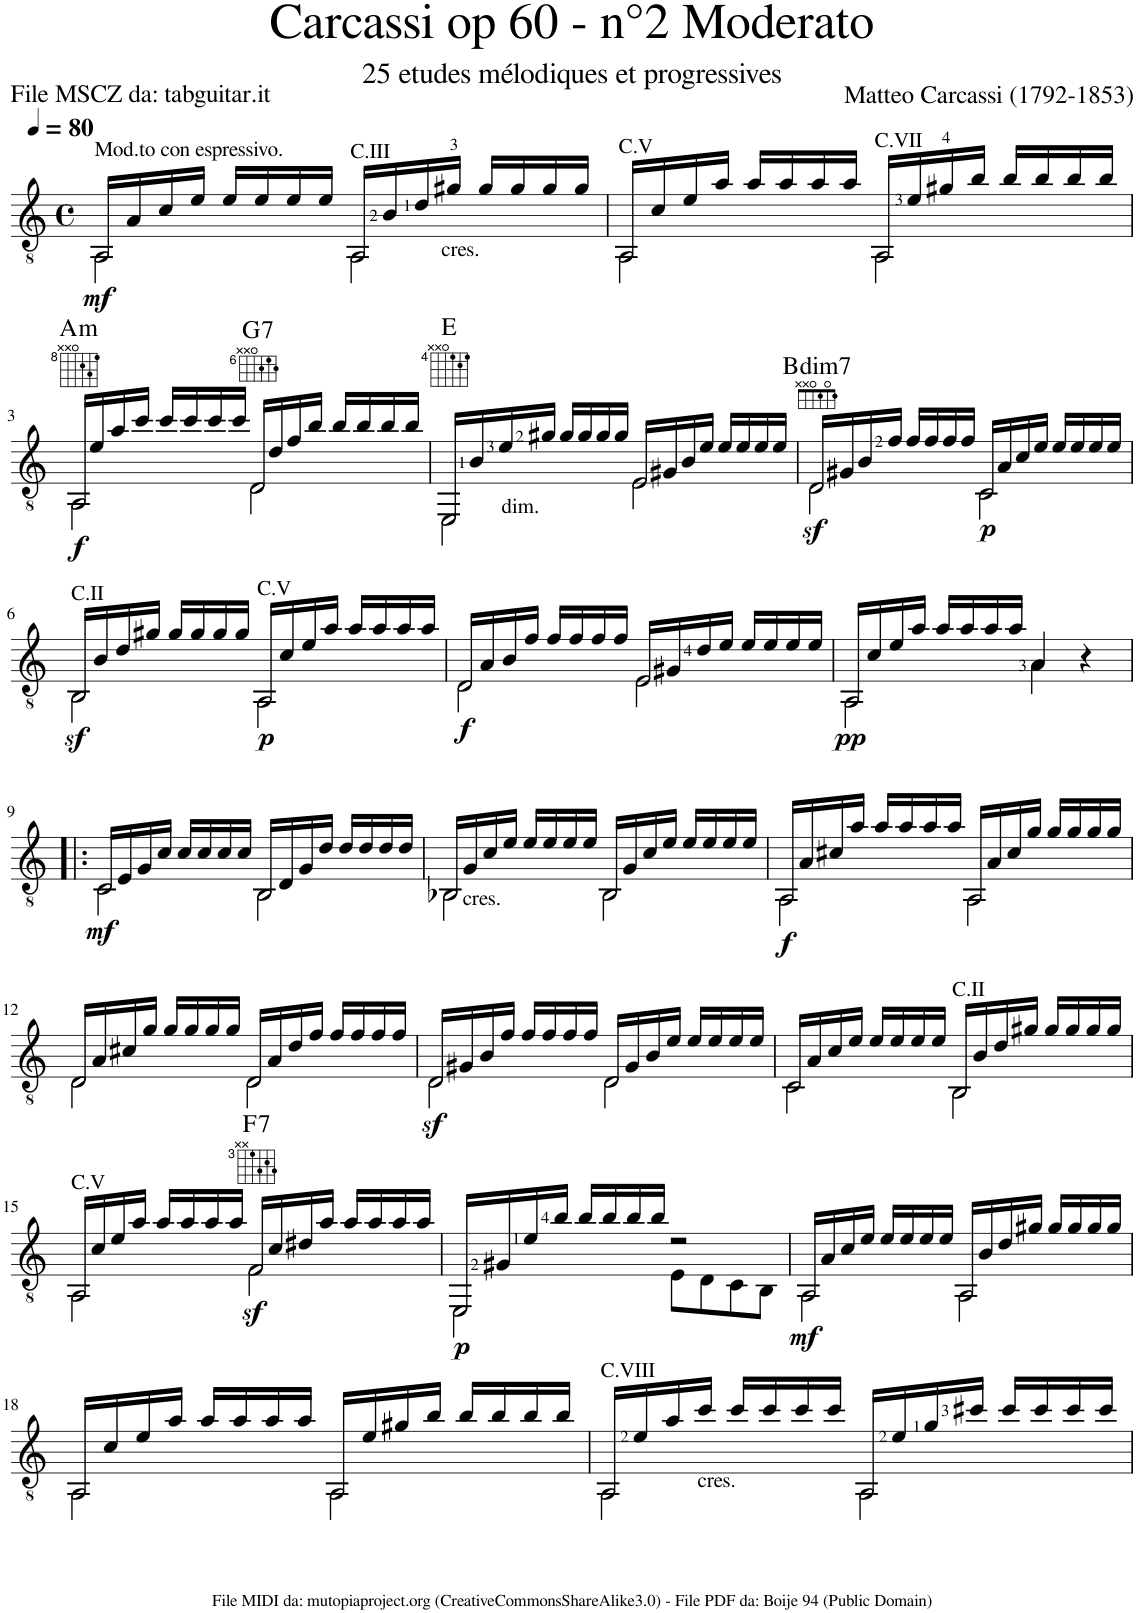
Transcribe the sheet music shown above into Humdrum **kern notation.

**kern	**dynam	**harte
*part1	*part1	*part1
*staff1	*staff1	*
*I"Guitar	*	*
*I'Guit.	*	*
*clefGv2	*	*
*k[]	*	*
*M4/4	*	*
*met(c)	*	*
*MM80	*	*
=1	=1	=1
!LO:TX:a:t=Mod.to con espressivo.	!	!
!LO:N:head=open	!LO:DY:b	!
*^	*	*
16AA/LL	2AA\	mf	.
16A/	.	.	.
16c/	.	.	.
16e/JJ	.	.	.
16e/LL	.	.	.
16e/	.	.	.
16e/	.	.	.
16e/JJ	.	.	.
!LO:TX:a:t=C.III	!	!	!
!LO:N:head=open	!	!	!
16AA/LL	2AA\	.	.
16B/	.	.	.
16d/	.	.	.
!LO:TX:b:t=cres.	!	!	!
16g#X/JJ	.	.	.
16g#/LL	.	.	.
16g#/	.	.	.
16g#/	.	.	.
16g#/JJ	.	.	.
=2	=2	=2	=2
!LO:TX:a:t=C.V	!	!	!
!LO:N:head=open	!	!	!
16AA/LL	2AA\	.	.
16c/	.	.	.
16e/	.	.	.
16a/JJ	.	.	.
16a/LL	.	.	.
16a/	.	.	.
16a/	.	.	.
16a/JJ	.	.	.
!LO:TX:a:t=C.VII	!	!	!
!LO:N:head=open	!	!	!
16AA/LL	2AA\	.	.
16e/	.	.	.
16g#X/	.	.	.
16b/JJ	.	.	.
16b/LL	.	.	.
16b/	.	.	.
16b/	.	.	.
16b/JJ	.	.	.
!!LO:LB:g=z	!!
=3	=3	=3	=3
!LO:N:head=open	!	!LO:DY:b	!LO:H:kt=m
16AA/LL	2AA\	f	A:min
16e/	.	.	.
16a/	.	.	.
16cc/JJ	.	.	.
16cc/LL	.	.	.
16cc/	.	.	.
16cc/	.	.	.
16cc/JJ	.	.	.
!LO:N:head=open	!	!	!LO:H:kt=7
16D/LL	2D\	.	G:7
16d/	.	.	.
16f/	.	.	.
16b/JJ	.	.	.
16b/LL	.	.	.
16b/	.	.	.
16b/	.	.	.
16b/JJ	.	.	.
=4	=4	=4	=4
!LO:N:head=open	!	!	!
16EE/LL	2EE\	.	E:maj
16B/	.	.	.
!LO:TX:b:t=dim.	!	!	!
16e/	.	.	.
16g#X/JJ	.	.	.
16g#/LL	.	.	.
16g#/	.	.	.
16g#/	.	.	.
16g#/JJ	.	.	.
!LO:N:head=open	!	!	!
16E/LL	2E\	.	.
16G#X/	.	.	.
16B/	.	.	.
16e/JJ	.	.	.
16e/LL	.	.	.
16e/	.	.	.
16e/	.	.	.
16e/JJ	.	.	.
=5	=5	=5	=5
!LO:N:head=open	!	!LO:DY:b	!LO:H:kt=dim7
16D/LL	2D\	sf	B:dim7
16G#X/	.	.	.
16B/	.	.	.
16f/JJ	.	.	.
16f/LL	.	.	.
16f/	.	.	.
16f/	.	.	.
16f/JJ	.	.	.
!LO:N:head=open	!	!LO:DY:b	!
16C/LL	2C\	p	.
16A/	.	.	.
16c/	.	.	.
16e/JJ	.	.	.
16e/LL	.	.	.
16e/	.	.	.
16e/	.	.	.
16e/JJ	.	.	.
!!LO:LB:g=z	!!
=6	=6	=6	=6
!LO:TX:a:t=C.II	!	!	!
!LO:N:head=open	!	!LO:DY:b	!
16BB/LL	2BB\	sf	.
16B/	.	.	.
16d/	.	.	.
16g#X/JJ	.	.	.
16g#/LL	.	.	.
16g#/	.	.	.
16g#/	.	.	.
16g#/JJ	.	.	.
!LO:TX:a:t=C.V	!	!	!
!LO:N:head=open	!	!LO:DY:b	!
16AA/LL	2AA\	p	.
16c/	.	.	.
16e/	.	.	.
16a/JJ	.	.	.
16a/LL	.	.	.
16a/	.	.	.
16a/	.	.	.
16a/JJ	.	.	.
=7	=7	=7	=7
!LO:N:head=open	!	!LO:DY:b	!
16D/LL	2D\	f	.
16A/	.	.	.
16B/	.	.	.
16f/JJ	.	.	.
16f/LL	.	.	.
16f/	.	.	.
16f/	.	.	.
16f/JJ	.	.	.
!LO:N:head=open	!	!	!
16E/LL	2E\	.	.
16G#X/	.	.	.
16d/	.	.	.
16e/JJ	.	.	.
16e/LL	.	.	.
16e/	.	.	.
16e/	.	.	.
16e/JJ	.	.	.
=8	=8	=8	=8
!LO:N:head=open	!	!LO:DY:b	!
16AA/LL	2AA\	pp	.
16c/	.	.	.
16e/	.	.	.
16a/JJ	.	.	.
16a/LL	.	.	.
16a/	.	.	.
16a/	.	.	.
16a/JJ	.	.	.
4A/	4A\	.	.
4r	4ryy	.	.
!!LO:LB:g=z	!!
=9!|:	=9!|:	=9!|:	=9!|:
!LO:N:head=open	!	!LO:DY:b	!
16C/LL	2C\	mf	.
16E/	.	.	.
16G/	.	.	.
16c/JJ	.	.	.
16c/LL	.	.	.
16c/	.	.	.
16c/	.	.	.
16c/JJ	.	.	.
!LO:N:head=open	!	!	!
16BB/LL	2BB\	.	.
16D/	.	.	.
16G/	.	.	.
16d/JJ	.	.	.
16d/LL	.	.	.
16d/	.	.	.
16d/	.	.	.
16d/JJ	.	.	.
=10	=10	=10	=10
!LO:N:head=open	!	!	!
16BB-X/LL	2BB-\	.	.
!LO:TX:b:t=cres.	!	!	!
16G/	.	.	.
16c/	.	.	.
16e/JJ	.	.	.
16e/LL	.	.	.
16e/	.	.	.
16e/	.	.	.
16e/JJ	.	.	.
!LO:N:head=open	!	!	!
16BB-/LL	2BB-\	.	.
16G/	.	.	.
16c/	.	.	.
16e/JJ	.	.	.
16e/LL	.	.	.
16e/	.	.	.
16e/	.	.	.
16e/JJ	.	.	.
=11	=11	=11	=11
!LO:N:head=open	!	!LO:DY:b	!
16AA/LL	2AA\	f	.
16A/	.	.	.
16c#X/	.	.	.
16a/JJ	.	.	.
16a/LL	.	.	.
16a/	.	.	.
16a/	.	.	.
16a/JJ	.	.	.
!LO:N:head=open	!	!	!
16AA/LL	2AA\	.	.
16A/	.	.	.
16c#/	.	.	.
16g/JJ	.	.	.
16g/LL	.	.	.
16g/	.	.	.
16g/	.	.	.
16g/JJ	.	.	.
!!LO:LB:g=z	!!
=12	=12	=12	=12
!LO:N:head=open	!	!	!
16D/LL	2D\	.	.
16A/	.	.	.
16c#X/	.	.	.
16g/JJ	.	.	.
16g/LL	.	.	.
16g/	.	.	.
16g/	.	.	.
16g/JJ	.	.	.
!LO:N:head=open	!	!	!
16D/LL	2D\	.	.
16A/	.	.	.
16d/	.	.	.
16f/JJ	.	.	.
16f/LL	.	.	.
16f/	.	.	.
16f/	.	.	.
16f/JJ	.	.	.
=13	=13	=13	=13
!LO:N:head=open	!	!LO:DY:b	!
16D/LL	2D\	sf	.
16G#X/	.	.	.
16B/	.	.	.
16f/JJ	.	.	.
16f/LL	.	.	.
16f/	.	.	.
16f/	.	.	.
16f/JJ	.	.	.
!LO:N:head=open	!	!	!
16D/LL	2D\	.	.
16G#/	.	.	.
16B/	.	.	.
16e/JJ	.	.	.
16e/LL	.	.	.
16e/	.	.	.
16e/	.	.	.
16e/JJ	.	.	.
=14	=14	=14	=14
!LO:N:head=open	!	!	!
16C/LL	2C\	.	.
16A/	.	.	.
16c/	.	.	.
16e/JJ	.	.	.
16e/LL	.	.	.
16e/	.	.	.
16e/	.	.	.
16e/JJ	.	.	.
!LO:TX:a:t=C.II	!	!	!
!LO:N:head=open	!	!	!
16BB/LL	2BB\	.	.
16B/	.	.	.
16d/	.	.	.
16g#X/JJ	.	.	.
16g#/LL	.	.	.
16g#/	.	.	.
16g#/	.	.	.
16g#/JJ	.	.	.
!!LO:LB:g=z	!!
=15	=15	=15	=15
!LO:TX:a:t=C.V	!	!	!
!LO:N:head=open	!	!	!
16AA/LL	2AA\	.	.
16c/	.	.	.
16e/	.	.	.
16a/JJ	.	.	.
16a/LL	.	.	.
16a/	.	.	.
16a/	.	.	.
16a/JJ	.	.	.
!LO:N:head=open	!	!LO:DY:b	!LO:H:kt=7
16F/LL	2F\	sf	F:7
16c/	.	.	.
16d#X/	.	.	.
16a/JJ	.	.	.
16a/LL	.	.	.
16a/	.	.	.
16a/	.	.	.
16a/JJ	.	.	.
=16	=16	=16	=16
!LO:N:head=open	!	!LO:DY:b	!
16EE/LL	2EE\	p	.
16G#X/	.	.	.
16e/	.	.	.
16b/JJ	.	.	.
16b/LL	.	.	.
16b/	.	.	.
16b/	.	.	.
16b/JJ	.	.	.
2r	8E\L	.	.
.	8D\	.	.
.	8C\	.	.
.	8BB\J	.	.
=17	=17	=17	=17
!LO:N:head=open	!	!LO:DY:b	!
16AA/LL	2AA\	mf	.
16A/	.	.	.
16c/	.	.	.
16e/JJ	.	.	.
16e/LL	.	.	.
16e/	.	.	.
16e/	.	.	.
16e/JJ	.	.	.
!LO:N:head=open	!	!	!
16AA/LL	2AA\	.	.
16B/	.	.	.
16d/	.	.	.
16g#X/JJ	.	.	.
16g#/LL	.	.	.
16g#/	.	.	.
16g#/	.	.	.
16g#/JJ	.	.	.
!!LO:LB:g=z	!!
=18	=18	=18	=18
!LO:N:head=open	!	!	!
16AA/LL	2AA\	.	.
16c/	.	.	.
16e/	.	.	.
16a/JJ	.	.	.
16a/LL	.	.	.
16a/	.	.	.
16a/	.	.	.
16a/JJ	.	.	.
!LO:N:head=open	!	!	!
16AA/LL	2AA\	.	.
16e/	.	.	.
16g#X/	.	.	.
16b/JJ	.	.	.
16b/LL	.	.	.
16b/	.	.	.
16b/	.	.	.
16b/JJ	.	.	.
=19	=19	=19	=19
!LO:TX:a:t=C.VIII	!	!	!
!LO:N:head=open	!	!	!
16AA/LL	2AA\	.	.
16e/	.	.	.
16a/	.	.	.
!LO:TX:b:t=cres.	!	!	!
16cc/JJ	.	.	.
16cc/LL	.	.	.
16cc/	.	.	.
16cc/	.	.	.
16cc/JJ	.	.	.
!LO:N:head=open	!	!	!
16AA/LL	2AA\	.	.
16e/	.	.	.
16g/	.	.	.
16cc#X/JJ	.	.	.
16cc#/LL	.	.	.
16cc#/	.	.	.
16cc#/	.	.	.
16cc#/JJ	.	.	.
*v	*v	*	*
=	=	=
*-	*-	*-
